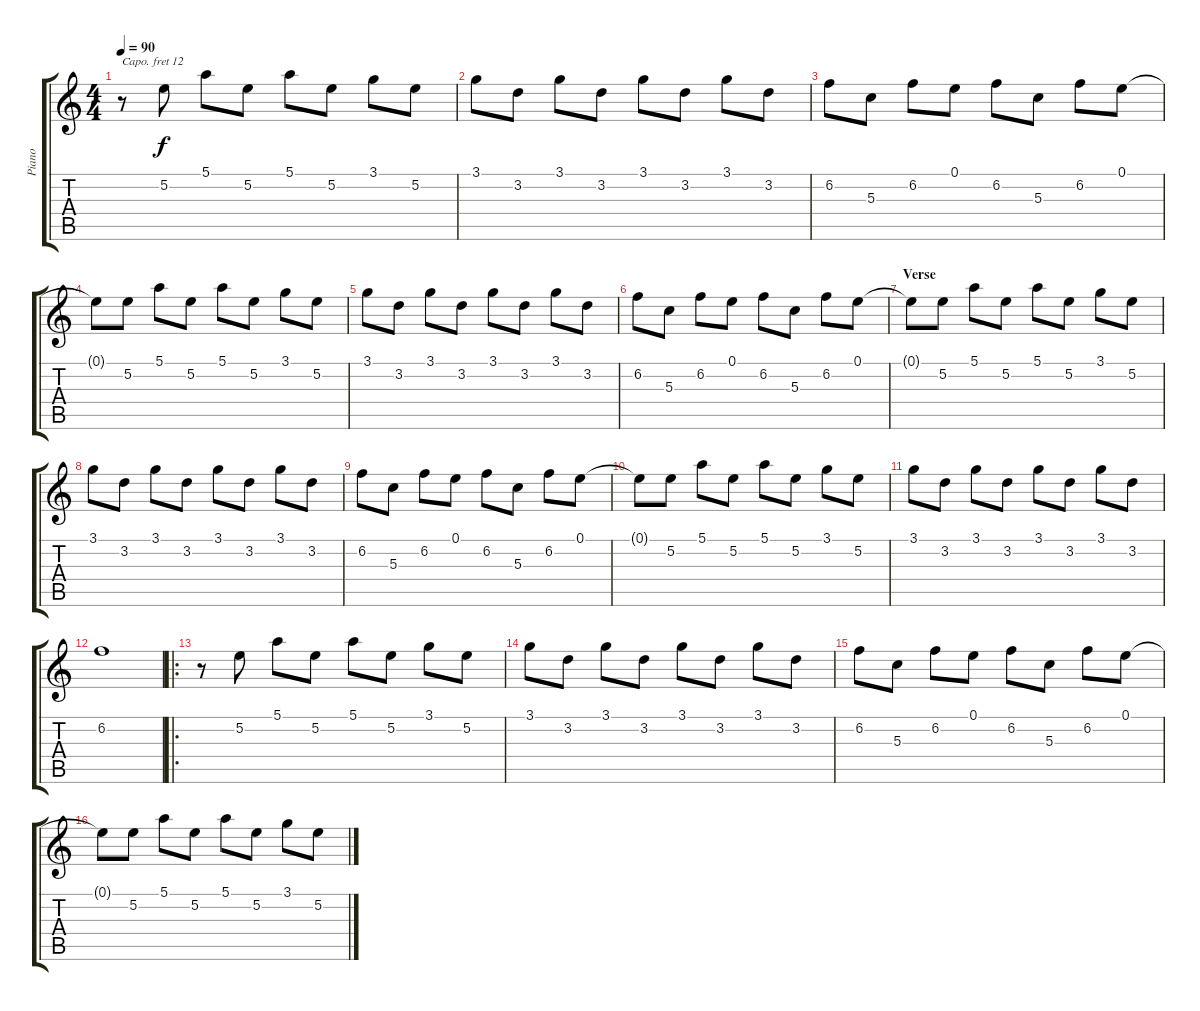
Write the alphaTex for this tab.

\track ("Piano" "Piano") {instrument electricpiano2}
\staff {score tabs}
\capo 12
\tuning (E4 B3 G3 D3 A2 E2) {hide}
\ts (4 4)
\tempo 90
\clef g2
\ks c
r.8{dy f volume 10 balance 3 instrument electricpiano2} 5.2.8 5.1.8 5.2.8 5.1.8 5.2.8 3.1.8 5.2.8 |
3.1.8 3.2.8 3.1.8 3.2.8 3.1.8 3.2.8 3.1.8 3.2.8 |
6.2.8 5.3.8 6.2.8 0.1.8 6.2.8 5.3.8 6.2.8 0.1.8 |
0.1{t}.8 5.2.8 5.1.8 5.2.8 5.1.8 5.2.8 3.1.8 5.2.8 |
3.1.8 3.2.8 3.1.8 3.2.8 3.1.8 3.2.8 3.1.8 3.2.8 |
6.2.8 5.3.8 6.2.8 0.1.8 6.2.8 5.3.8 6.2.8 0.1.8 |
\section ("" "Verse")
0.1{t}.8 5.2.8 5.1.8 5.2.8 5.1.8 5.2.8 3.1.8 5.2.8 |
3.1.8 3.2.8 3.1.8 3.2.8 3.1.8 3.2.8 3.1.8 3.2.8 |
6.2.8 5.3.8 6.2.8 0.1.8 6.2.8 5.3.8 6.2.8 0.1.8 |
0.1{t}.8 5.2.8 5.1.8 5.2.8 5.1.8 5.2.8 3.1.8 5.2.8 |
3.1.8 3.2.8 3.1.8 3.2.8 3.1.8 3.2.8 3.1.8 3.2.8 |
6.2.1 |
\ro
r.8 5.2.8 5.1.8 5.2.8 5.1.8 5.2.8 3.1.8 5.2.8 |
3.1.8 3.2.8 3.1.8 3.2.8 3.1.8 3.2.8 3.1.8 3.2.8 |
6.2.8 5.3.8 6.2.8 0.1.8 6.2.8 5.3.8 6.2.8 0.1.8 |
0.1{t}.8 5.2.8 5.1.8 5.2.8 5.1.8 5.2.8 3.1.8 5.2.8
